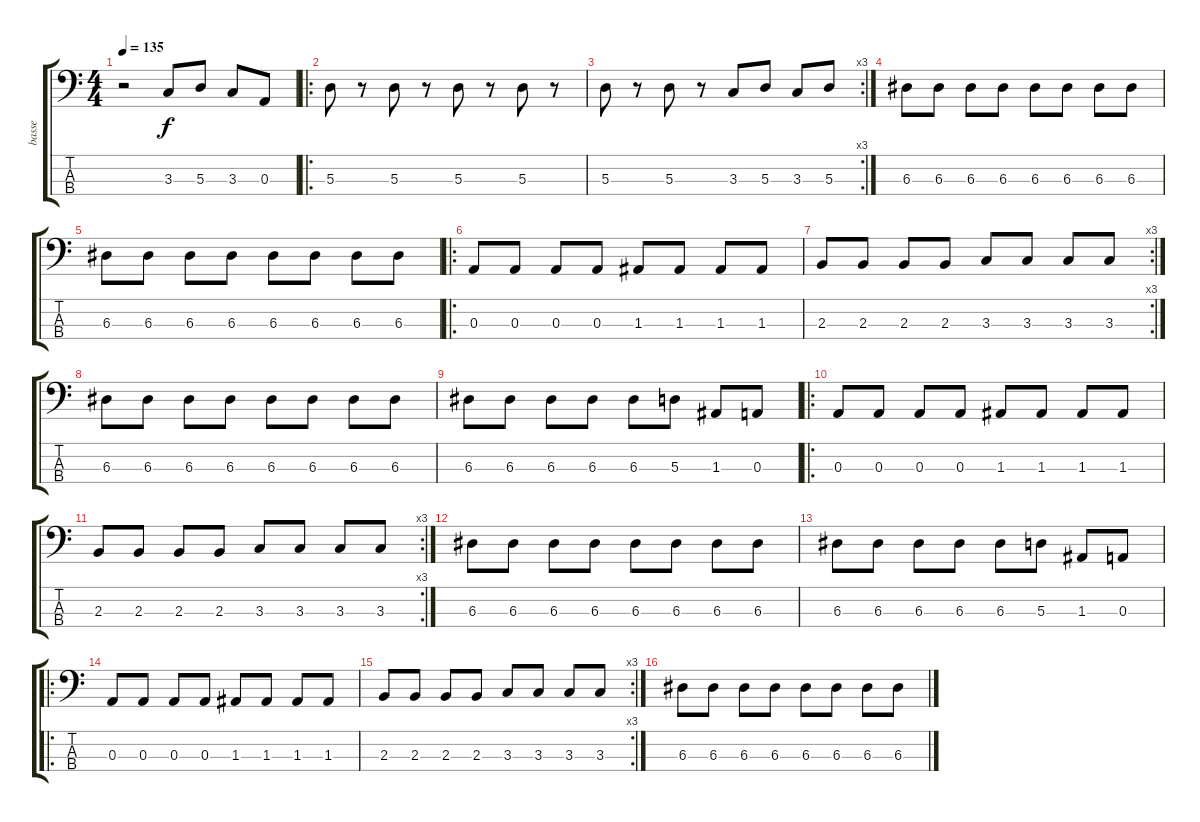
\track ("basse" "basse") {instrument electricbassfinger}
\staff {score tabs}
\tuning (G2 D2 A1 E1) {hide}
\ts (4 4)
\tempo 135
\clef f4
\ks c
r.2{dy f} 3.3.8 5.3.8 3.3.8 0.3.8 |
\ro
5.3.8 r.8 5.3.8 r.8 5.3.8 r.8 5.3.8 r.8 |
\rc 3
5.3.8 r.8 5.3.8 r.8 3.3.8 5.3.8 3.3.8 5.3.8 |
6.3.8 6.3.8 6.3.8 6.3.8 6.3.8 6.3.8 6.3.8 6.3.8 |
6.3.8 6.3.8 6.3.8 6.3.8 6.3.8 6.3.8 6.3.8 6.3.8 |
\ro
0.3.8 0.3.8 0.3.8 0.3.8 1.3.8 1.3.8 1.3.8 1.3.8 |
\rc 3
2.3.8 2.3.8 2.3.8 2.3.8 3.3.8 3.3.8 3.3.8 3.3.8 |
6.3.8 6.3.8 6.3.8 6.3.8 6.3.8 6.3.8 6.3.8 6.3.8 |
6.3.8 6.3.8 6.3.8 6.3.8 6.3.8 5.3.8 1.3.8 0.3.8 |
\ro
0.3.8 0.3.8 0.3.8 0.3.8 1.3.8 1.3.8 1.3.8 1.3.8 |
\rc 3
2.3.8 2.3.8 2.3.8 2.3.8 3.3.8 3.3.8 3.3.8 3.3.8 |
6.3.8 6.3.8 6.3.8 6.3.8 6.3.8 6.3.8 6.3.8 6.3.8 |
6.3.8 6.3.8 6.3.8 6.3.8 6.3.8 5.3.8 1.3.8 0.3.8 |
\ro
0.3.8 0.3.8 0.3.8 0.3.8 1.3.8 1.3.8 1.3.8 1.3.8 |
\rc 3
2.3.8 2.3.8 2.3.8 2.3.8 3.3.8 3.3.8 3.3.8 3.3.8 |
6.3.8 6.3.8 6.3.8 6.3.8 6.3.8 6.3.8 6.3.8 6.3.8
